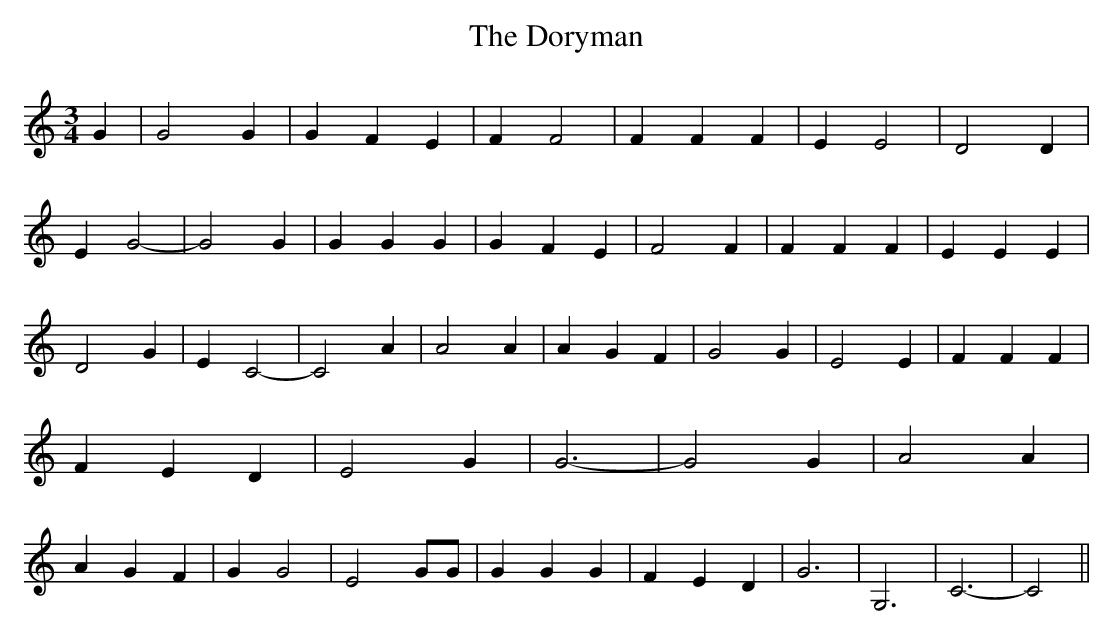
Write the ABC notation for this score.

X:1
T:The Doryman
M:3/4
L:1/4
K:C
 G| G2 G| G F E| F F2| F F F| E E2| D2 D| E G2-| G2 G| G G G| G F E|\
 F2 F| F F F| E E E| D2 G| E C2-| C2 A| A2 A| A G F| G2 G| E2 E| F F F|\
 F- E D| E2 G| G3-| G2 G| A2 A| A G F| G G2| E2 G/2G/2| G G G| F E D|\
 G3-| G,3| C3-| C2||
